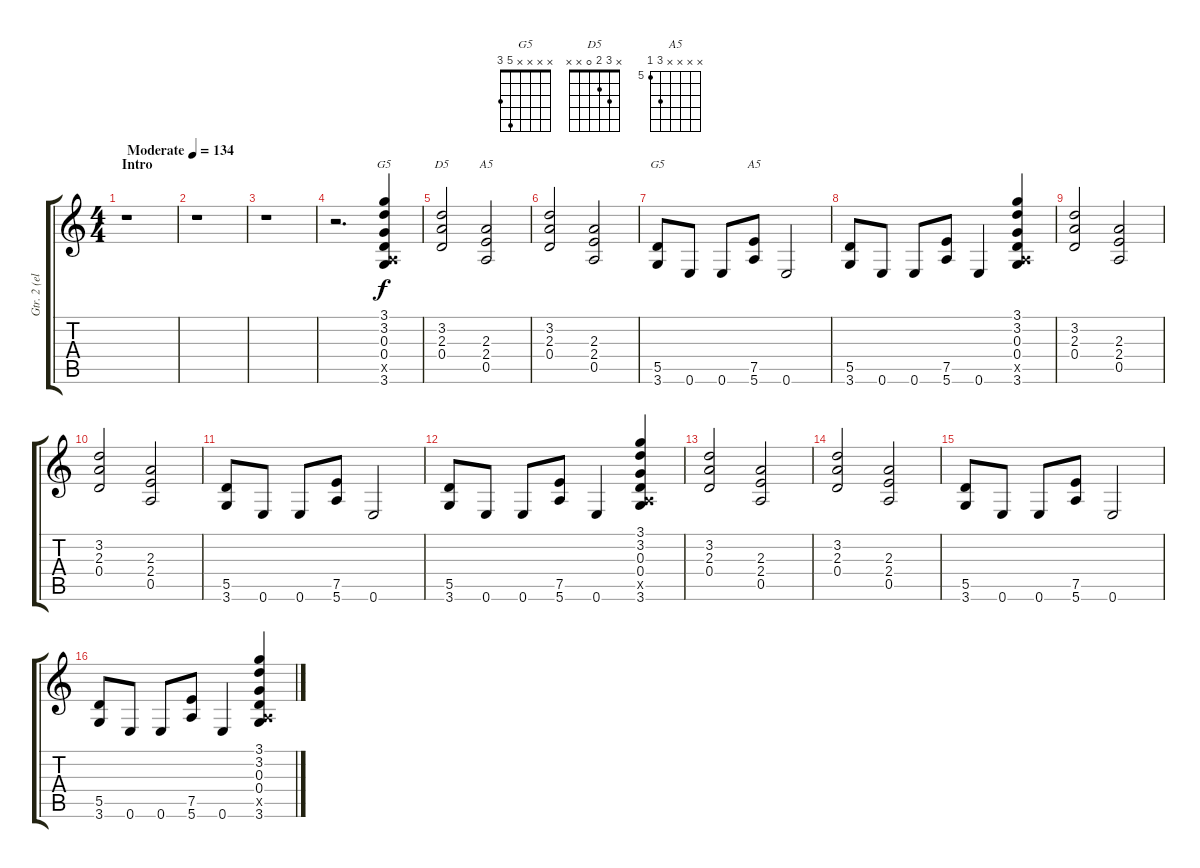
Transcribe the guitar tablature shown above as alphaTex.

\track ("Gtr. 2 (elec. w/dist.)" "Gtr. 2 (el") {instrument overdrivenguitar}
\staff {score tabs}
\tuning (E4 B3 G3 D3 A2 E2) {hide}
\chord ("G5" 3 3 0 0 x 3)
\chord ("D5" x 3 2 0 x x)
\chord ("A5" x x 2 2 0 x)
\chord ("G5" x x x x 5 3)
\chord ("A5" x x x x 7 5) {firstfret 5}
\ts (4 4)
\section ("" "Intro")
\tempo (134 "Moderate")
\clef g2
\ks c
r.1{dy f instrument overdrivenguitar} |
r.1 |
r.1 |
r.2{d} (3.1 3.2 0.3 0.4 0.5{x} 3.6).4{ch "G5"} |
(3.2 2.3 0.4).2{ch "D5"} (2.3 2.4 0.5).2{ch "A5"} |
(3.2 2.3 0.4).2 (2.3 2.4 0.5).2 |
(5.5 3.6).8{ch "G5"} 0.6.8 0.6.8 (7.5 5.6).8{ch "A5"} 0.6.2 |
(5.5 3.6).8 0.6.8 0.6.8 (7.5 5.6).8 0.6.4 (3.1 3.2 0.3 0.4 0.5{x} 3.6).4 |
(3.2 2.3 0.4).2 (2.3 2.4 0.5).2 |
(3.2 2.3 0.4).2 (2.3 2.4 0.5).2 |
(5.5 3.6).8 0.6.8 0.6.8 (7.5 5.6).8 0.6.2 |
(5.5 3.6).8 0.6.8 0.6.8 (7.5 5.6).8 0.6.4 (3.1 3.2 0.3 0.4 0.5{x} 3.6).4 |
(3.2 2.3 0.4).2 (2.3 2.4 0.5).2 |
(3.2 2.3 0.4).2 (2.3 2.4 0.5).2 |
(5.5 3.6).8 0.6.8 0.6.8 (7.5 5.6).8 0.6.2 |
(5.5 3.6).8 0.6.8 0.6.8 (7.5 5.6).8 0.6.4 (3.1 3.2 0.3 0.4 0.5{x} 3.6).4
